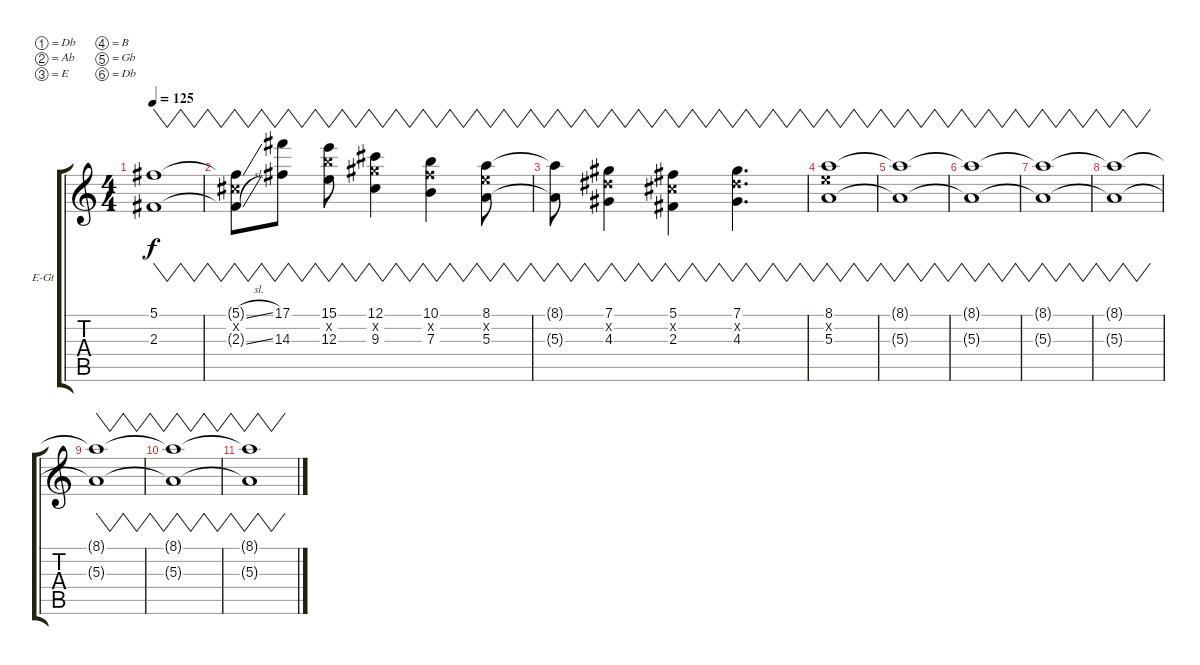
\bracketExtendMode groupsimilarinstruments
\firstSystemTrackNameOrientation horizontal
\otherSystemsTrackNameOrientation horizontal
\track ("Distortion 01" "E-Gt") {instrument overdrivenguitar}
\staff {score tabs}
\tuning (Db4 Ab3 E3 B2 Gb2 Db2)
\ts (4 4)
\tempo 125
\clef g2
\scale
0.0800525
\ks c
(5.1{t} 2.3{t}).1{vw dy f} |
(5.1{sl t} 5.2{x} 2.3{sl t}).8{vw} (17.1 14.3).8{vw} (15.1 15.2{x} 12.3).8{vw} (12.1 12.2{x} 9.3).4{vw} (10.1 10.2{x} 7.3).4{vw} (8.1 8.2{x} 5.3).8{vw} |
(8.1{t} 5.3{t}).8{vw} (7.1 7.2{x} 4.3).4{vw} (5.1 5.2{x} 2.3).4{vw} (7.1 7.2{x} 4.3).4{vw d} |
(8.1 5.3 8.2{x}).1{vw} |
(8.1{t} 5.3{t}).1{vw} |
(5.3{t} 8.1{t}).1{vw} |
(5.3{t} 8.1{t}).1{vw} |
(5.3{t} 8.1{t}).1{vw} |
(5.3{t} 8.1{t}).1{vw} |
(5.3{t} 8.1{t}).1{vw} |
(5.3{t} 8.1{t}).1{vw}
